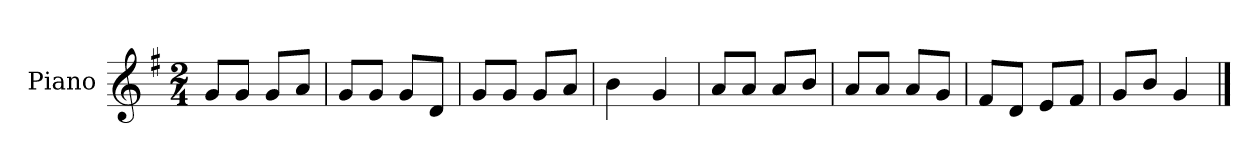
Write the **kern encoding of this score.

**kern
*part1
*staff1
*I"Piano
*I'Pno.
*clefG2
*k[f#]
*M2/4
*MM120
=1
8g/L
8g/J
8g/L
8a/J
=2
8g/L
8g/J
8g/L
8d/J
=3
8g/L
8g/J
8g/L
8a/J
=4
4b\
4g/
=5
8a/L
8a/J
8a/L
8b/J
=6
8a/L
8a/J
8a/L
8g/J
=7
8f#/L
8d/J
8e/L
8f#/J
=8
8g/L
8b/J
4g/
==
*-
